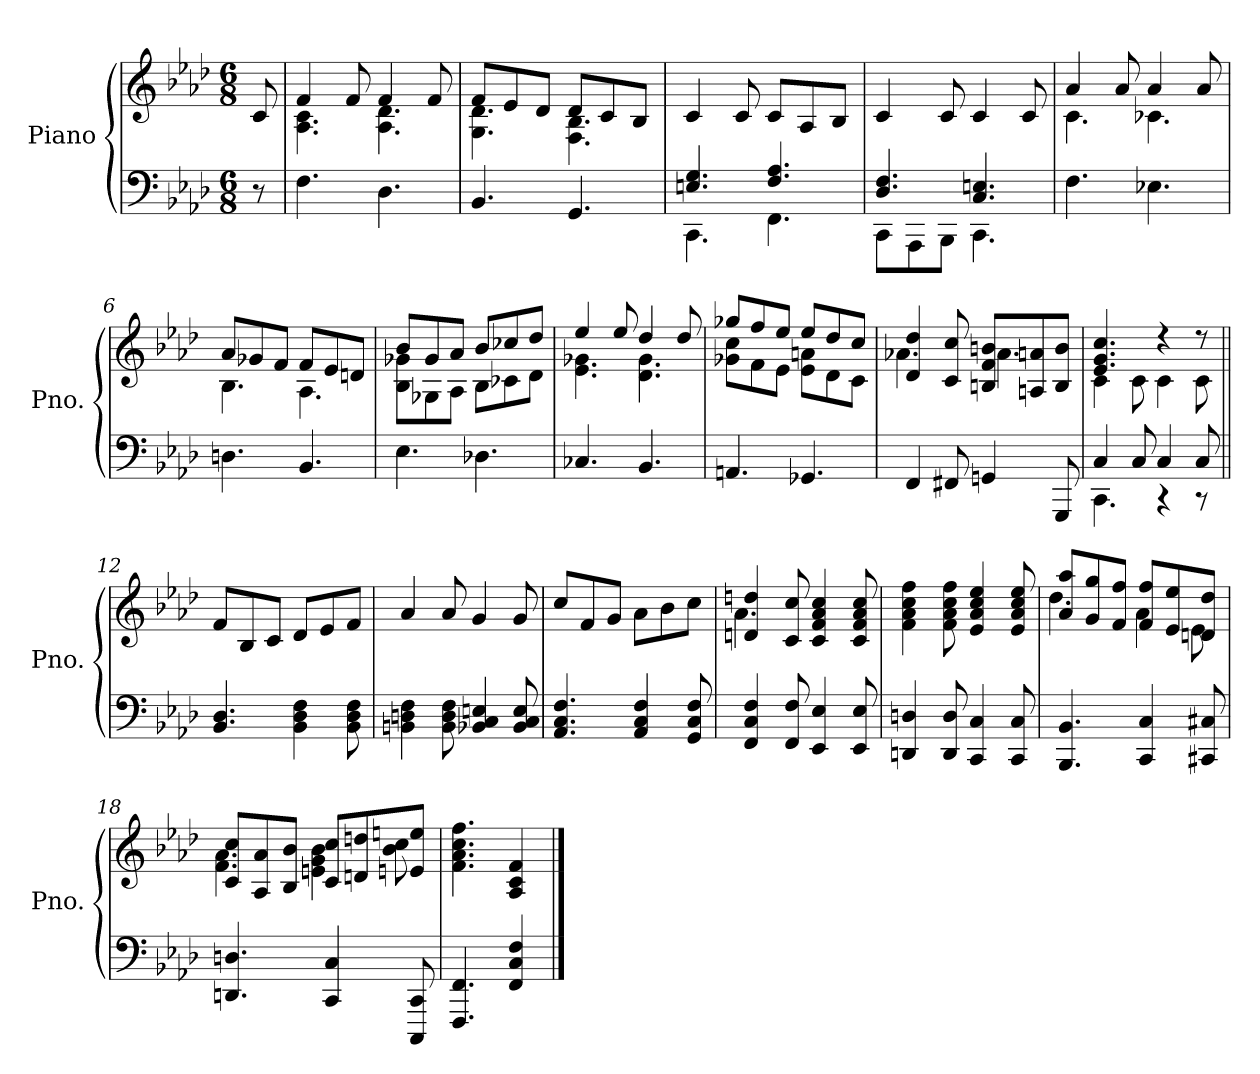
**kern	**kern
*part1	*part1
*staff2	*staff1
*I"Piano	*
*I'Pno.	*
*clefF4	*clefG2
*k[b-e-a-d-]	*k[b-e-a-d-]
*M6/8	*M6/8
=	=
8r	8c/
=1	=1
*	*^
4.F\	4f/	4.A-\ 4.c\
.	8f/	.
4.D-\	4f/	4.A-\ 4.d-\
.	8f/	.
=2	=2	=2
4.BB-/	8f/L	4.G\ 4.d-\
.	8e-/	.
.	8d-/J	.
4.GG/	8d-/L	4.F\ 4.B-\
.	8c/	.
.	8B-/J	.
*	*v	*v
=3	=3
*^	*
4.En/ 4.G/	4.CC\	4c/
.	.	8c/
4.F/ 4.A-/	4.FF\	8c/L
.	.	8A-/
.	.	8B-/J
!!LO:LB:g=z
=4	=4	=4
4.D-/ 4.F/	8CC\L	4c/
.	8AAA-\	.
.	8BBB-\J	8c/
4.C/ 4.En/	4.CC\	4c/
.	.	8c/
*v	*v	*
=5	=5
*	*^
4.F\	4a-/	4.c\
.	8a-/	.
4.E-X\	4a-/	4.c-X\
.	8a-/	.
=6	=6	=6
4.Dn\	8a-/L	4.B-\
.	8g-X/	.
.	8f/J	.
4.BB-/	8f/L	4.A-\
.	8e-/	.
.	8dn/J	.
=7	=7	=7
4.E-\	8b-/L	8B-\ 8g-X\L
.	8g-/	8G-X\
.	8a-/J	8A-\J
4.D-X\	8b-/L	8B-\L
.	8cc-X/	8c-X\
.	8dd-/J	8d-\J
!!LO:LB:g=z	!!
=8	=8	=8
4.C-X/	4ee-/	4.e-\ 4.g-X\
.	8ee-/	.
4.BB-/	4dd-/	4.d-\ 4.g-\
.	8dd-/	.
=9	=9	=9
4.AAn/	8gg-X/L	8g-X\ 8cc\L
.	8ff/	8f\
.	8ee-/J	8e-\J
4.GG-X/	8ee-/L	8e-\ 8an\L
.	8dd-/	8d-\
.	8cc/J	8c\J
=10	=10	=10
4FF/	4d-/ 4dd-/	4.a-X\
8FF#X/	8c/ 8cc/	.
4GGn/	8Bn/ 8f/ 8bn/L	4.a-\
.	8An/ 8an/	.
8GGG/	8B/ 8b/J	.
=11	=11	=11
*^	*	*
4C/	4.CC\	4.e-/ 4.g/ 4.cc/	4c\
8C/	.	.	8c\
4C/	4r	4r	4c\
8C/	8r	8r	8c\
*v	*v	*	*
*	*v	*v
!!LO:LB:g=z
=12||	=12||
4.BB-/ 4.D-/	8f/L
.	8B-/
.	8c/J
4BB-\ 4D-\ 4F\	8d-/L
.	8e-/
8BB-\ 8D-\ 8F\	8f/J
=13	=13
4BBn\ 4Dn\ 4F\	4a-/
8BB\ 8D\ 8F\	8a-/
4BB-X/ 4C/ 4En/	4g/
8BB-/ 8C/ 8E/	8g/
=14	=14
4.AA-/ 4.C/ 4.F/	8cc/L
.	8f/
.	8g/J
4AA-/ 4C/ 4F/	8a-\L
.	8b-\
8GG/ 8C/ 8F/	8cc\J
=15	=15
*	*^
4FF/ 4C/ 4F/	4dn/ 4ddn/	4.a-\
8FF/ 8F/	8c/ 8cc/	.
4EE-/ 4E-/	4c/ 4f/ 4a-/ 4cc/	4.ryy
8EE-/ 8E-/	8c/ 8f/ 8a-/ 8cc/	.
*	*v	*v
!!LO:LB:g=z
=16	=16
4DDn/ 4Dn/	4f\ 4a-\ 4cc\ 4ff\
8DD/ 8D/	8f\ 8a-\ 8cc\ 8ff\
4CC/ 4C/	4e-/ 4a-/ 4cc/ 4ee-/
8CC/ 8C/	8e-/ 8a-/ 8cc/ 8ee-/
=17	=17
*	*^
4.BBB-/ 4.BB-/	8a-/ 8aa-/L	4.dd-\
.	8g/ 8gg/	.
.	8f/ 8ff/J	.
4CC/ 4C/	8f/ 8ff/L	4a-\
.	8e-/ 8ee-/	.
8CC#X/ 8C#X/	8dn/ 8dd-/J	8e-\
=18	=18	=18
4.DDn/ 4.Dn/	8c/ 8cc/L	4.f\ 4.a-\
.	8A-/ 8a-/	.
.	8B-/ 8b-/J	.
4CC/ 4C/	8c/ 8cc/L	4en\ 4g\ 4b-\
.	8dn/ 8ddn/	.
8CCC/ 8CC/	8en/ 8een/J	8b-\ 8cc\
*	*v	*v
=19	=19
4.FFF/ 4.FF/	4.f\ 4.a-\ 4.cc\ 4.ff\
4FF/ 4C/ 4F/	4A-/ 4c/ 4f/
==	==
*-	*-
